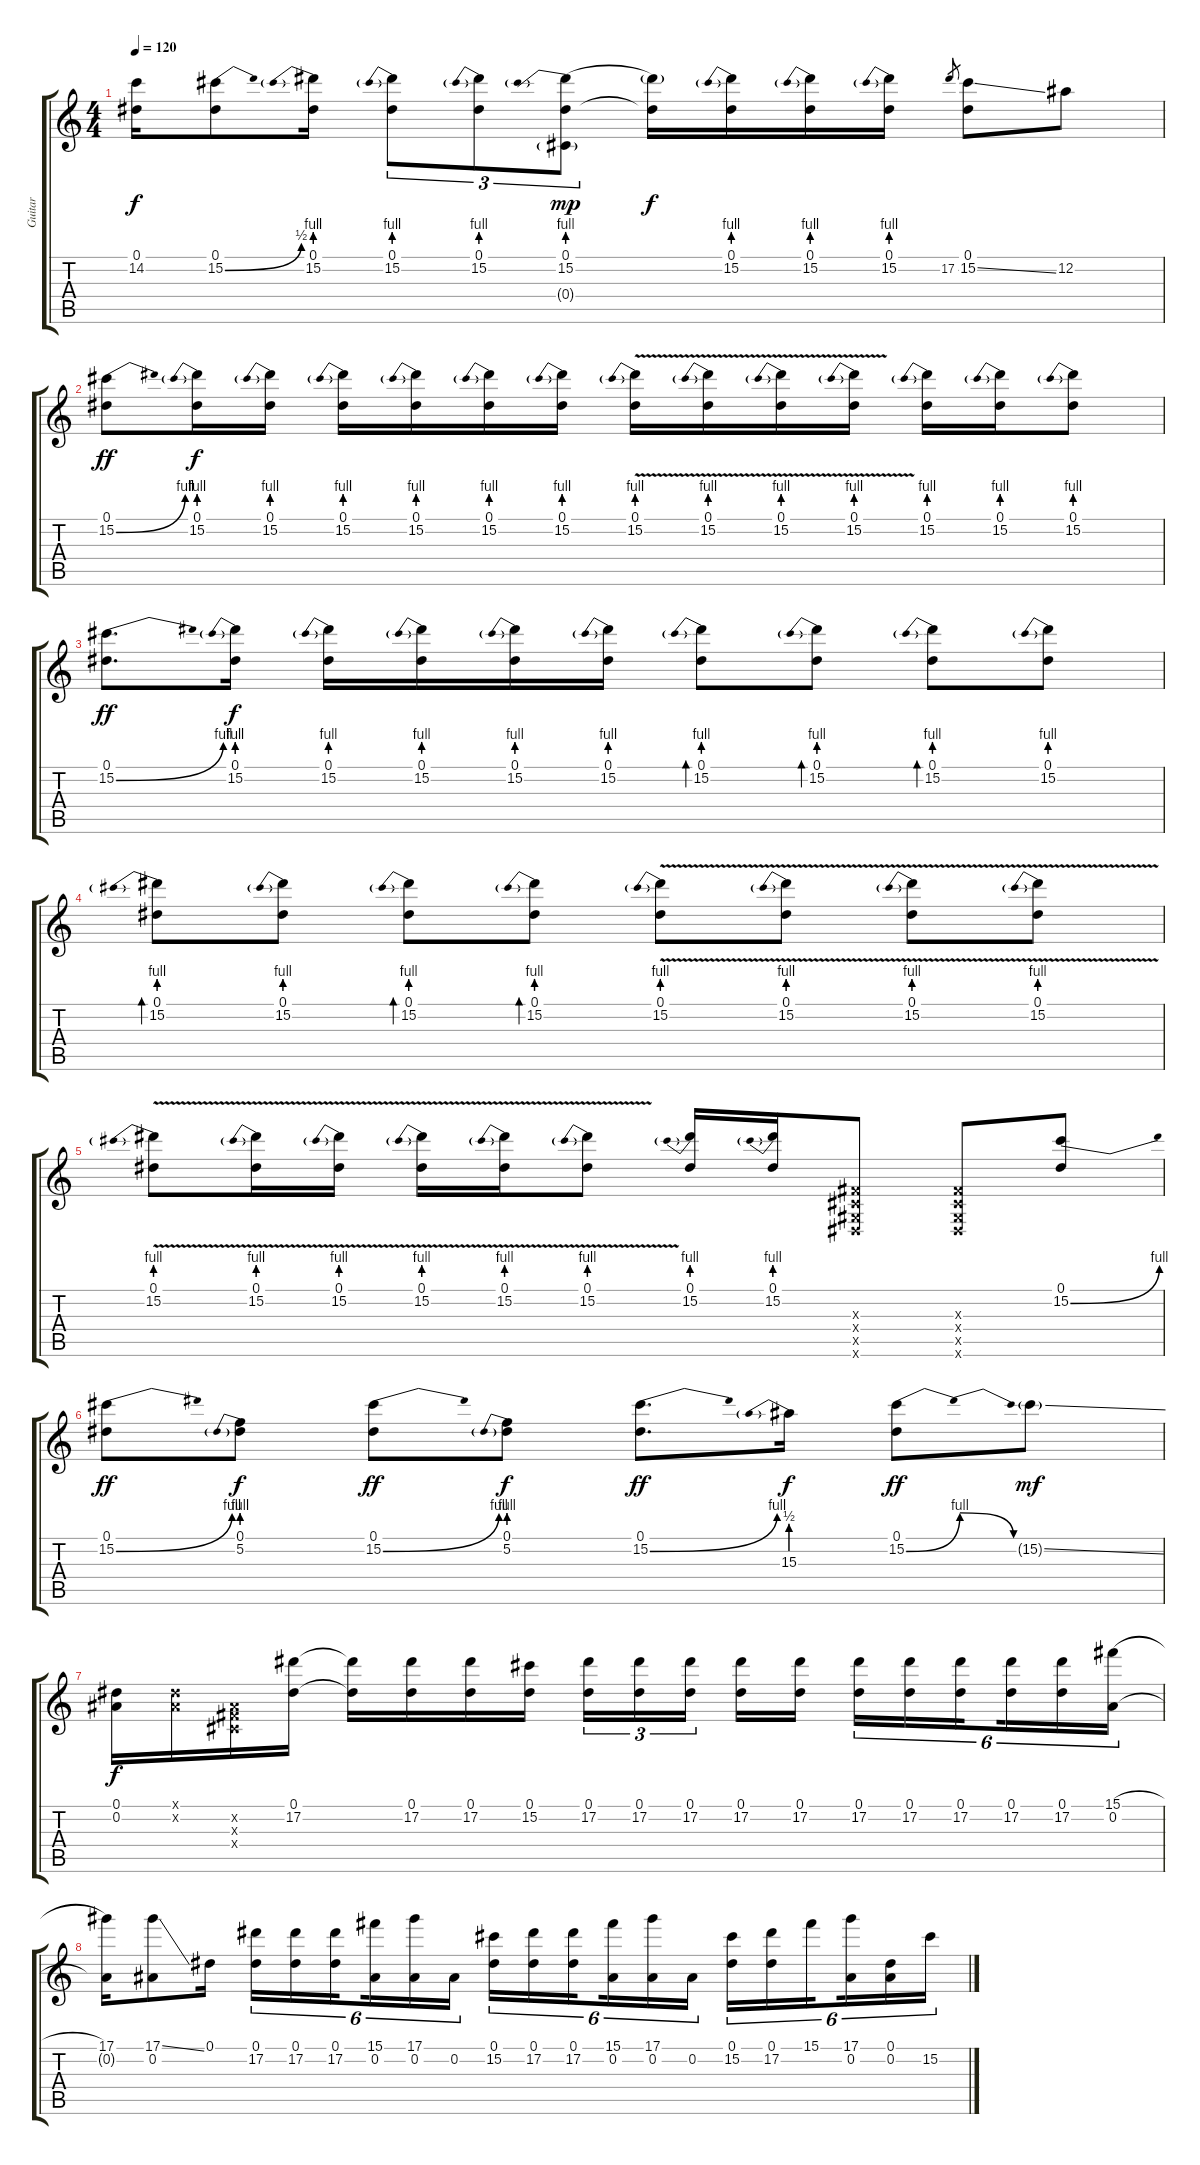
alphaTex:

\track ("Guitar" "Guitar") {instrument overdrivenguitar}
\staff {score tabs}
\tuning (Eb4 Bb3 Gb3 Db3 Ab2 Eb2) {hide}
\ts (4 4)
\tempo 120
\clef g2
\ks c
(0.1 14.2).16{dy f} (0.1 15.2{be (bend 0 0 60 2)}).8 (0.1 15.2{be (prebend 0 4 60 4)}).16 (0.1 15.2{be (prebend 0 4 60 4)}).8{tu (3 2)} (0.1 15.2{be (prebend 0 4 60 4)}).8{tu (3 2)} (0.1 15.2{be (prebend 0 4 60 4)} 0.4{g}).8{tu (3 2) dy mp} (0.1{t} 15.2{t}).16{dy f} (0.1 15.2{be (prebend 0 4 60 4)}).16 (0.1 15.2{be (prebend 0 4 60 4)}).16 (0.1 15.2{be (prebend 0 4 60 4)}).16 17.2.8{gr} (0.1 15.2{ss}).8 12.2.8 |
(0.1 15.2{be (bend 0 0 60 4)}).8{dy ff} (0.1 15.2{be (prebend 0 4 60 4)}).16{dy f} (0.1 15.2{be (prebend 0 4 60 4)}).16 (0.1 15.2{be (prebend 0 4 60 4)}).16 (0.1 15.2{be (prebend 0 4 60 4)}).16 (0.1 15.2{be (prebend 0 4 60 4)}).16 (0.1 15.2{be (prebend 0 4 60 4)}).16 (0.1{v} 15.2{be (prebend 0 4 60 4) v}).16 (0.1{v} 15.2{be (prebend 0 4 60 4) v}).16 (0.1{v} 15.2{be (prebend 0 4 60 4) v}).16 (0.1{v} 15.2{be (prebend 0 4 60 4) v}).16 (0.1 15.2{be (prebend 0 4 60 4)}).16 (0.1 15.2{be (prebend 0 4 60 4)}).16 (0.1 15.2{be (prebend 0 4 60 4)}).8 |
(0.1 15.2{be (bend 0 0 60 4)}).8{d dy ff} (0.1 15.2{be (prebend 0 4 60 4)}).16{dy f} (0.1 15.2{be (prebend 0 4 60 4)}).16 (0.1 15.2{be (prebend 0 4 60 4)}).16 (0.1 15.2{be (prebend 0 4 60 4)}).16 (0.1 15.2{be (prebend 0 4 60 4)}).16 (0.1 15.2{be (prebend 0 4 60 4)}).8{bd 240} (0.1 15.2{be (prebend 0 4 60 4)}).8{bd 240} (0.1 15.2{be (prebend 0 4 60 4)}).8{bd 240} (0.1 15.2{be (prebend 0 4 60 4)}).8 |
(0.1 15.2{be (prebend 0 4 60 4)}).8{bd 240} (0.1 15.2{be (prebend 0 4 60 4)}).8 (0.1 15.2{be (prebend 0 4 60 4)}).8{bd 240} (0.1 15.2{be (prebend 0 4 60 4)}).8{bd 240} (0.1{v} 15.2{be (prebend 0 4 60 4) v}).8 (0.1{v} 15.2{be (prebend 0 4 60 4) v}).8 (0.1{v} 15.2{be (prebend 0 4 60 4) v}).8 (0.1{v} 15.2{be (prebend 0 4 60 4) v}).8 |
(0.1{v} 15.2{be (prebend 0 4 60 4) v}).8 (0.1{v} 15.2{be (prebend 0 4 60 4) v}).16 (0.1{v} 15.2{be (prebend 0 4 60 4) v}).16 (0.1{v} 15.2{be (prebend 0 4 60 4) v}).16 (0.1{v} 15.2{be (prebend 0 4 60 4) v}).16 (0.1{v} 15.2{be (prebend 0 4 60 4) v}).8 (0.1 15.2{be (prebend 0 4 60 4)}).16 (0.1 15.2{be (prebend 0 4 60 4)}).16 (0.3{x} 0.4{x} 0.5{x} 0.6{x}).8 (0.3{x} 0.4{x} 0.5{x} 0.6{x}).8 (0.1 15.2{be (bend 0 0 60 4)}).8 |
(0.1 15.2{be (bend 0 0 60 4)}).8{dy ff} (0.1 5.2{be (prebend 0 4 60 4)}).8{dy f} (0.1 15.2{be (bend 0 0 60 4)}).8{dy ff} (0.1 5.2{be (prebend 0 4 60 4)}).8{dy f} (0.1 15.2{be (bend 0 0 60 4)}).8{d dy ff} 15.3{be (prebend 0 2 60 2)}.16{dy f} (0.1 15.2{be (bendrelease 0 0 30 4 45 4 60 0)}).8{dy ff} 15.2{ss g}.8{dy mf} |
(0.1 0.2).16{dy f} (0.1{x} 0.2{x}).16 (0.2{x} 0.3{x} 0.4{x}).16 (0.1 17.2).16 (0.1{t} 17.2{t}).16 (0.1 17.2).16 (0.1 17.2).16 (0.1 15.2).16 (0.1 17.2).16{tu (3 2)} (0.1 17.2).16{tu (3 2)} (0.1 17.2).16{tu (3 2) beam splitsecondary} (0.1 17.2).16 (0.1 17.2).16 (0.1 17.2).16{tu (6 4)} (0.1 17.2).16{tu (6 4)} (0.1 17.2).16{tu (6 4) beam splitsecondary} (0.1 17.2).16{tu (6 4)} (0.1 17.2).16{tu (6 4)} (15.1{h} 0.2).16{tu (6 4)} |
(17.1 0.2{t}).16 (17.1{ss} 0.2).8 0.1.16 (0.1 17.2).16{tu (6 4)} (0.1 17.2).16{tu (6 4)} (0.1 17.2).16{tu (6 4) beam splitsecondary} (15.1 0.2).16{tu (6 4)} (17.1 0.2).16{tu (6 4)} 0.2.16{tu (6 4)} (0.1 15.2).16{tu (6 4)} (0.1 17.2).16{tu (6 4)} (0.1 17.2).16{tu (6 4) beam splitsecondary} (15.1 0.2).16{tu (6 4)} (17.1 0.2).16{tu (6 4)} 0.2.16{tu (6 4)} (0.1 15.2).16{tu (6 4)} (0.1 17.2).16{tu (6 4)} 15.1.16{tu (6 4) beam splitsecondary} (17.1 0.2).16{tu (6 4)} (0.1 0.2).16{tu (6 4)} 15.2.16{tu (6 4)}
